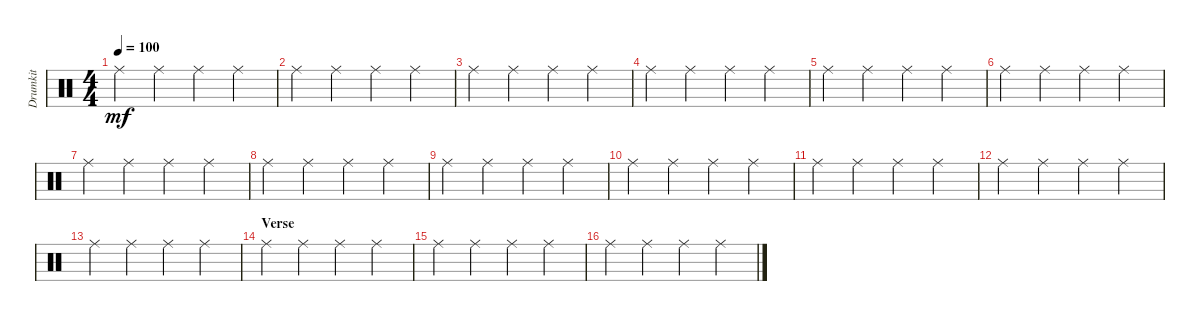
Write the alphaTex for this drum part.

\track ("Drumkit" "Drumkit") {instrument percussion}
\staff {score}
\articulation defaults
\ts (4 4)
\tempo 100
\clef neutral
\ks c "Ride (middle)".4{dy mf} "Ride (middle)".4 "Ride (middle)".4 "Ride (middle)".4
|
"Ride (middle)".4 "Ride (middle)".4 "Ride (middle)".4 "Ride (middle)".4 |
"Ride (middle)".4 "Ride (middle)".4 "Ride (middle)".4 "Ride (middle)".4 |
"Ride (middle)".4 "Ride (middle)".4 "Ride (middle)".4 "Ride (middle)".4 |
"Ride (middle)".4 "Ride (middle)".4 "Ride (middle)".4 "Ride (middle)".4 |
"Ride (middle)".4 "Ride (middle)".4 "Ride (middle)".4 "Ride (middle)".4 |
"Ride (middle)".4 "Ride (middle)".4 "Ride (middle)".4 "Ride (middle)".4 |
"Ride (middle)".4 "Ride (middle)".4 "Ride (middle)".4 "Ride (middle)".4 |
"Ride (middle)".4 "Ride (middle)".4 "Ride (middle)".4 "Ride (middle)".4 |
"Ride (middle)".4 "Ride (middle)".4 "Ride (middle)".4 "Ride (middle)".4 |
"Ride (middle)".4 "Ride (middle)".4 "Ride (middle)".4 "Ride (middle)".4 |
"Ride (middle)".4 "Ride (middle)".4 "Ride (middle)".4 "Ride (middle)".4 |
"Ride (middle)".4 "Ride (middle)".4 "Ride (middle)".4 "Ride (middle)".4 |
\section ("" "Verse")
"Ride (middle)".4 "Ride (middle)".4 "Ride (middle)".4 "Ride (middle)".4 |
"Ride (middle)".4 "Ride (middle)".4 "Ride (middle)".4 "Ride (middle)".4 |
"Ride (middle)".4 "Ride (middle)".4 "Ride (middle)".4 "Ride (middle)".4
